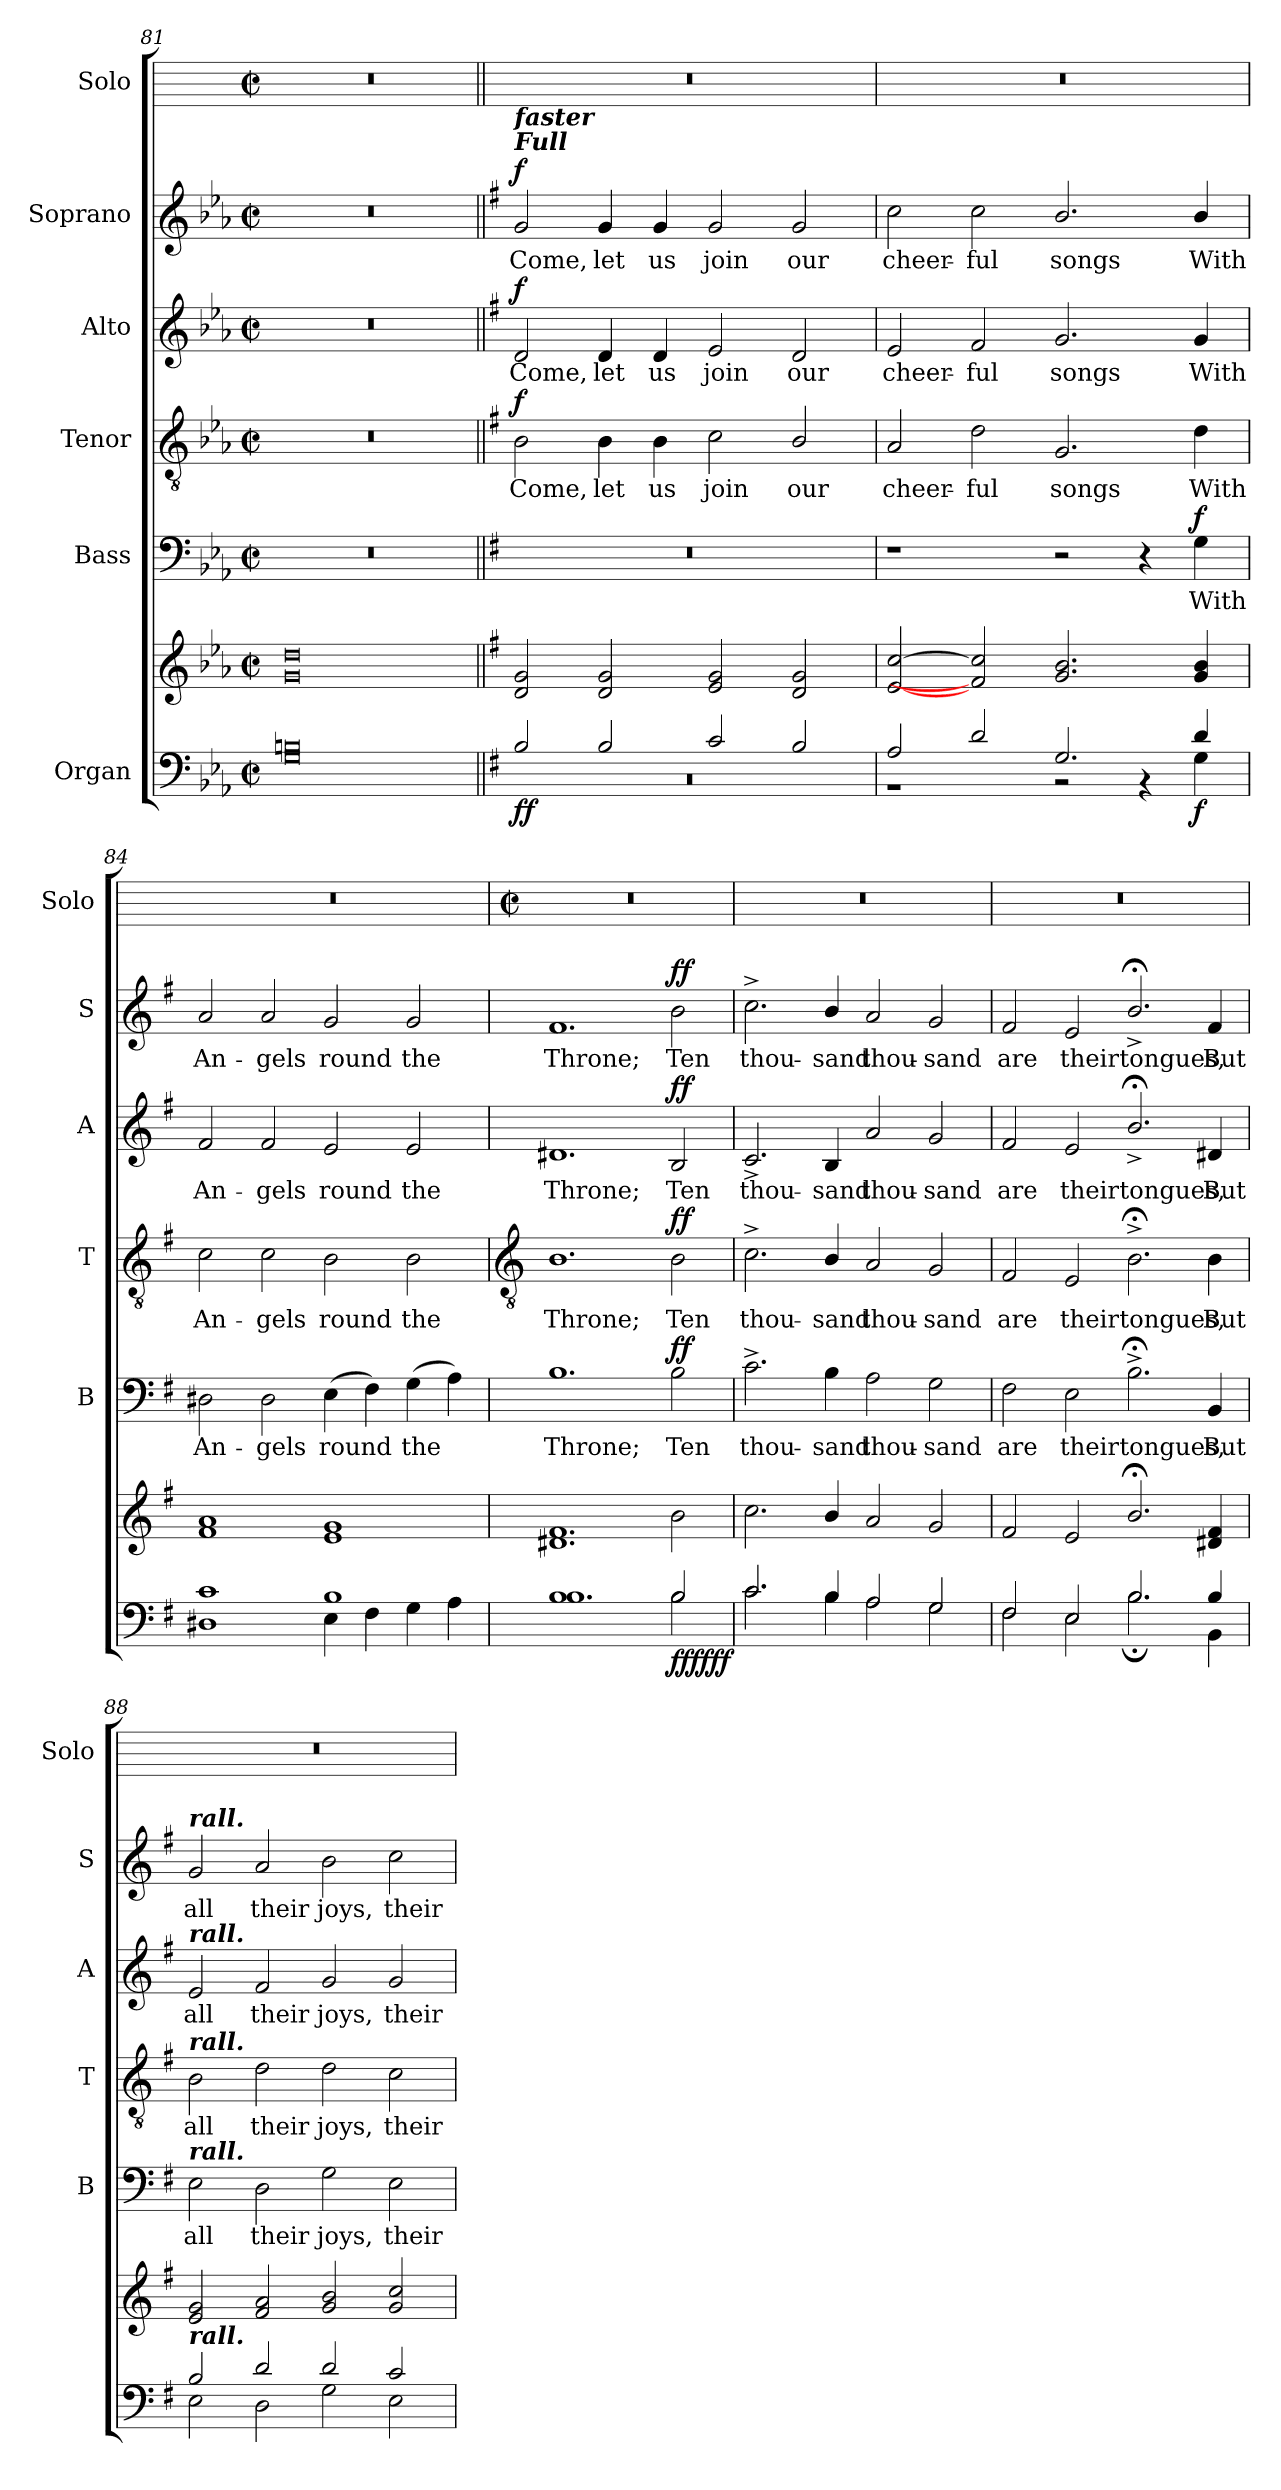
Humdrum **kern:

**kern	**kern	**dynam	**kern	**text	**dynam	**kern	**text	**dynam	**kern	**text	**dynam	**kern	**text	**dynam	**kern
*part6	*part6	*part6	*part5	*part5	*part5	*part4	*part4	*part4	*part3	*part3	*part3	*part2	*part2	*part2	*part1
*staff7	*staff6	*staff6/7	*staff5	*staff5	*staff5	*staff4	*staff4	*staff4	*staff3	*staff3	*staff3	*staff2	*staff2	*staff2	*staff1
*I"Organ	*	*	*I"Bass	*	*	*I"Tenor	*	*	*I"Alto	*	*	*I"Soprano	*	*	*I"Solo
*	*	*	*I'B	*	*	*I'T	*	*	*I'A	*	*	*I'S	*	*	*I'Solo
*clefF4	*clefG2	*	*clefF4	*	*	*clefGv2	*	*	*clefG2	*	*	*clefG2	*	*	*
*k[b-e-a-]	*k[b-e-a-]	*	*k[b-e-a-]	*	*	*k[b-e-a-]	*	*	*k[b-e-a-]	*	*	*k[b-e-a-]	*	*	*
*E-:	*E-:	*	*E-:	*	*	*E-:	*	*	*E-:	*	*	*E-:	*	*	*
*M4/2	*M4/2	*	*M4/2	*	*	*M4/2	*	*	*M4/2	*	*	*M4/2	*	*	*M4/2
*met(c|)	*met(c|)	*	*met(c|)	*	*	*met(c|)	*	*	*met(c|)	*	*	*met(c|)	*	*	*met(c|)
=81	=81	=81	=81	=81	=81	=81	=81	=81	=81	=81	=81	=81	=81	=81	=81
*^	*	*	*	*	*	*	*	*	*	*	*	*	*	*	*
0Bn/	0G\	0g 0dd	.	0r	.	.	0r	.	.	0r	.	.	0r	.	.	0r
=82||	=82||	=82||	=82||	=82||	=82||	=82||	=82||	=82||	=82||	=82||	=82||	=82||	=82||	=82||	=82||	=82||
*k[f#]	*	*k[f#]	*	*k[f#]	*	*	*k[f#]	*	*	*k[f#]	*	*	*k[f#]	*	*	*
*G:	*	*G:	*	*G:	*	*	*G:	*	*	*G:	*	*	*G:	*	*	*
!	!	!	!	!	!	!	!	!	!	!	!	!	!LO:TX:a:Bi:t=Full	!	!	!
!	!	!	!	!	!	!	!	!	!	!	!	!	!LO:TX:a:Bi:t=faster	!	!	!
!	!	!	!LO:DY:b=2	!	!	!	!	!LO:LY:b	!	!	!LO:LY:b	!	!	!LO:LY:b	!	!
!	!	!	!LO:DY:n=1:b	!	!	!	!	!	!LO:DY:b	!	!	!LO:DY:b	!	!	!LO:DY:b	!
2B/	0r	2d 2g	f f	0r	.	.	2B	Come,	f	2d	Come,	f	2g	Come,	f	0r
!	!	!	!	!	!	!	!	!LO:LY:b	!	!	!LO:LY:b	!	!	!LO:LY:b	!	!
2B/	.	2d 2g	.	.	.	.	4B	let	.	4d	let	.	4g	let	.	.
!	!	!	!	!	!	!	!	!LO:LY:b	!	!	!LO:LY:b	!	!	!LO:LY:b	!	!
.	.	.	.	.	.	.	4B	us	.	4d	us	.	4g	us	.	.
!	!	!	!	!	!	!	!	!LO:LY:b	!	!	!LO:LY:b	!	!	!LO:LY:b	!	!
2c/	.	2e 2g	.	.	.	.	2c	join	.	2e	join	.	2g	join	.	.
!	!	!	!	!	!	!	!	!LO:LY:b	!	!	!LO:LY:b	!	!	!LO:LY:b	!	!
2B/	.	2d 2g	.	.	.	.	2B/	our	.	2d	our	.	2g	our	.	.
=83	=83	=83	=83	=83	=83	=83	=83	=83	=83	=83	=83	=83	=83	=83	=83	=83
!	!	!	!	!	!	!	!	!LO:LY:b	!	!	!LO:LY:b	!	!	!LO:LY:b	!	!
2A/	1r	[2e [2cc	.	1r	.	.	2A	cheer-	.	2e	cheer-	.	2cc	cheer-	.	0r
!	!	!	!	!	!	!	!	!LO:LY:b	!	!	!LO:LY:b	!	!	!LO:LY:b	!	!
2d/	.	2f#] 2cc]	.	.	.	.	2d	-ful	.	2f#	-ful	.	2cc	-ful	.	.
!	!	!	!	!	!	!	!	!LO:LY:b	!	!	!LO:LY:b	!	!	!LO:LY:b	!	!
2.G/	2r	2.g 2.b	.	2r	.	.	2.G	songs	.	2.g	songs	.	2.b/	songs	.	.
.	4r	.	.	4r	.	.	.	.	.	.	.	.	.	.	.	.
!	!	!	!LO:DY:b=2	!	!LO:LY:b	!LO:DY:b	!	!LO:LY:b	!	!	!LO:LY:b	!	!	!LO:LY:b	!	!
4d/	4G\	4g 4b	f	4G	With	f	4d	With	.	4g	With	.	4b/	With	.	.
=84	=84	=84	=84	=84	=84	=84	=84	=84	=84	=84	=84	=84	=84	=84	=84	=84
!	!	!	!	!	!LO:LY:b	!	!	!LO:LY:b	!	!	!LO:LY:b	!	!	!LO:LY:b	!	!
1c/	1D#X\	1f# 1a	.	2D#X	An-	.	2c	An-	.	2f#	An-	.	2a	An-	.	0r
!	!	!	!	!	!LO:LY:b	!	!	!LO:LY:b	!	!	!LO:LY:b	!	!	!LO:LY:b	!	!
.	.	.	.	2D#	-gels	.	2c	-gels	.	2f#	-gels	.	2a	-gels	.	.
!	!	!	!	!	!LO:LY:b	!	!	!LO:LY:b	!	!	!LO:LY:b	!	!	!LO:LY:b	!	!
1B/	4E\	1e 1g	.	(>4E	round	.	2B	round	.	2e	round	.	2g	round	.	.
.	4F#\	.	.	4F#)	.	.	.	.	.	.	.	.	.	.	.	.
!	!	!	!	!	!LO:LY:b	!	!	!LO:LY:b	!	!	!LO:LY:b	!	!	!LO:LY:b	!	!
.	4G\	.	.	(>4G	the	.	2B	the	.	2e	the	.	2g	the	.	.
.	4A\	.	.	4A)	.	.	.	.	.	.	.	.	.	.	.	.
!!LO:LB:g=z
=85	=85	=85	=85	=85	=85	=85	=85	=85	=85	=85	=85	=85	=85	=85	=85	=85
*	*	*	*	*	*	*	*clefGv2	*	*	*	*	*	*	*	*	*
*	*	*	*	*	*	*	*	*	*	*	*	*	*	*	*	*M4/2
*	*	*	*	*	*	*	*	*	*	*	*	*	*	*	*	*met(c|)
!	!	!	!	!	!LO:LY:b	!	!	!LO:LY:b	!	!	!LO:LY:b	!	!	!LO:LY:b	!	!
1.B/	1.B\	1.d#X 1.f#	.	1.B	Throne;	.	1.B	Throne;	.	1.d#X	Throne;	.	1.f#	Throne;	.	0r
!	!	!	!LO:DY:b=2	!	!LO:LY:b	!	!	!LO:LY:b	!	!	!LO:LY:b	!	!	!LO:LY:b	!	!
!	!	!	!LO:DY:n=1:b=2	!	!	!	!	!	!	!	!	!	!	!	!	!
!	!	!	!LO:DY:n=2:b	!	!	!LO:DY:b	!	!	!LO:DY:b	!	!	!LO:DY:b	!	!	!LO:DY:b	!
2B/	2B\	2b	ff ff ff	2B	Ten	ff	2B	Ten	ff	2B	Ten	ff	2b	Ten	ff	.
=86	=86	=86	=86	=86	=86	=86	=86	=86	=86	=86	=86	=86	=86	=86	=86	=86
!	!	!	!	!	!LO:LY:b	!	!	!LO:LY:b	!	!	!LO:LY:b	!	!	!LO:LY:b	!	!
2.c/	2.c\	2.cc	.	2.c^	thou-	.	2.c^	thou-	.	2.c^	thou-	.	2.cc^	thou-	.	0r
!	!	!	!	!	!LO:LY:b	!	!	!LO:LY:b	!	!	!LO:LY:b	!	!	!LO:LY:b	!	!
4B/	4B\	4b/	.	4B\	-sand	.	4B/	-sand	.	4B/	-sand	.	4b/	-sand	.	.
!	!	!	!	!	!LO:LY:b	!	!	!LO:LY:b	!	!	!LO:LY:b	!	!	!LO:LY:b	!	!
2A/	2A\	2a	.	2A	thou-	.	2A	thou-	.	2a	thou-	.	2a	thou-	.	.
!	!	!	!	!	!LO:LY:b	!	!	!LO:LY:b	!	!	!LO:LY:b	!	!	!LO:LY:b	!	!
2G/	2G\	2g	.	2G	-sand	.	2G	-sand	.	2g	-sand	.	2g	-sand	.	.
=87	=87	=87	=87	=87	=87	=87	=87	=87	=87	=87	=87	=87	=87	=87	=87	=87
!	!	!	!	!	!LO:LY:b	!	!	!LO:LY:b	!	!	!LO:LY:b	!	!	!LO:LY:b	!	!
2F#/	2F#\	2f#	.	2F#	are	.	2F#	are	.	2f#	are	.	2f#	are	.	0r
!	!	!	!	!	!LO:LY:b	!	!	!LO:LY:b	!	!	!LO:LY:b	!	!	!LO:LY:b	!	!
2E/	2E\	2e	.	2E	their	.	2E	their	.	2e	their	.	2e	their	.	.
!	!	!	!	!	!LO:LY:b	!	!	!LO:LY:b	!	!	!LO:LY:b	!	!	!LO:LY:b	!	!
2.B/	2.B;\	2.b;</	.	2.B;<^\	tongues,	.	2.B;<^\	tongues,	.	2.b;<^/	tongues,	.	2.b;<^/	tongues,	.	.
!	!	!	!	!	!LO:LY:b	!	!	!LO:LY:b	!	!	!LO:LY:b	!	!	!LO:LY:b	!	!
4B/	4BB\	4d#X 4f#	.	4BB	But	.	4B	But	.	4d#X	But	.	4f#	But	.	.
=88	=88	=88	=88	=88	=88	=88	=88	=88	=88	=88	=88	=88	=88	=88	=88	=88
!	!	!	!	!	!	!	!	!	!	!	!	!	!LO:TX:a:Bi:t=rall.	!	!	!
!	!	!	!	!	!	!	!	!	!	!LO:TX:a:Bi:t=rall.	!	!	!	!	!	!
!	!	!	!	!	!	!	!LO:TX:a:Bi:t=rall.	!	!	!	!	!	!	!	!	!
!	!	!	!	!LO:TX:a:Bi:t=rall.	!	!	!	!	!	!	!	!	!	!	!	!
!LO:TX:a:Bi:t=rall.	!	!	!	!	!	!	!	!	!	!	!	!	!	!	!	!
!	!	!	!	!	!LO:LY:b	!	!	!LO:LY:b	!	!	!LO:LY:b	!	!	!LO:LY:b	!	!
2B/	2E\	2e 2g	.	2E	all	.	2B	all	.	2e	all	.	2g	all	.	0r
!	!	!	!	!	!LO:LY:b	!	!	!LO:LY:b	!	!	!LO:LY:b	!	!	!LO:LY:b	!	!
2d/	2D\	2f# 2a	.	2D	their	.	2d	their	.	2f#	their	.	2a	their	.	.
!	!	!	!	!	!LO:LY:b	!	!	!LO:LY:b	!	!	!LO:LY:b	!	!	!LO:LY:b	!	!
2d/	2G\	2g 2b	.	2G	joys,	.	2d	joys,	.	2g	joys,	.	2b	joys,	.	.
!	!	!	!	!	!LO:LY:b	!	!	!LO:LY:b	!	!	!LO:LY:b	!	!	!LO:LY:b	!	!
2c/	2E\	2g 2cc	.	2E	their	.	2c	their	.	2g	their	.	2cc	their	.	.
*v	*v	*	*	*	*	*	*	*	*	*	*	*	*	*	*	*
=	=	=	=	=	=	=	=	=	=	=	=	=	=	=	=
*-	*-	*-	*-	*-	*-	*-	*-	*-	*-	*-	*-	*-	*-	*-	*-
